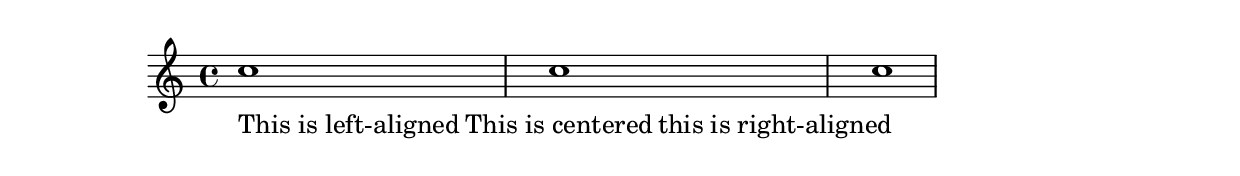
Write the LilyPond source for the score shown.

%%  Do not edit this file; it is auto-generated from LSR!
\version "2.11.35"

\header { texidoc = "
You can specify different horizontal alignment for your lyrics, by
overriding the #'self-alignment-X property of the LyricText object. #-1
is left, #0 is center and #1 is right; however, you can use #LEFT,
#CENTER and #RIGHT as well.
" }

\relative c'' {
c1 c c}
\addlyrics {\once \override LyricText #'self-alignment-X = #LEFT "This is left-aligned" 
\once \override LyricText #'self-alignment-X = #CENTER "This is centered" 
\once \override LyricText #'self-alignment-X = #1 "this is right-aligned"  }
